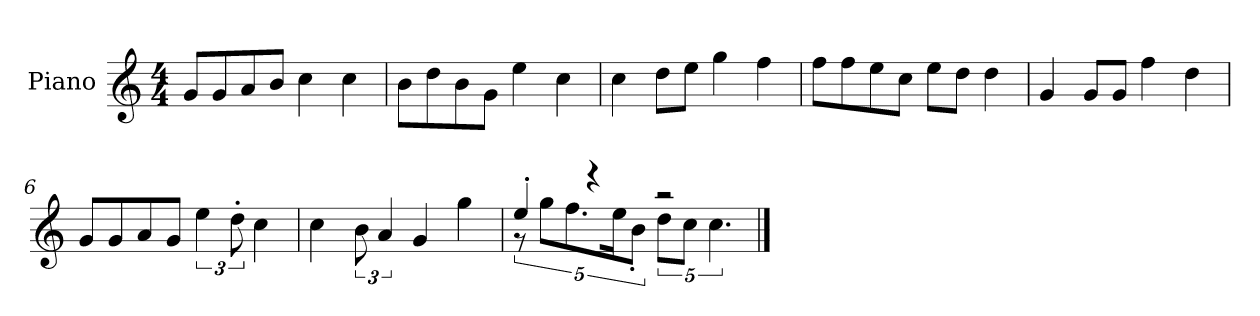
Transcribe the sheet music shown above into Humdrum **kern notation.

**kern
*part1
*staff1
*I"Piano
*I'P-no
*clefG2
*k[]
*M4/4
*MM90
=1
8g/L
8g/
8a/
8b/J
4cc\
4cc\
=2
8b\L
8dd\
8b\
8g\J
4ee\
4cc\
=3
4cc\
8dd\L
8ee\J
4gg\
4ff\
=4
8ff\L
8ff\
8ee\
8cc\J
8ee\L
8dd\J
4dd\
=5
4g/
8g/L
8g/J
4ff\
4dd\
=6
8g/L
8g/
8a/
8g/J
6ee\
12dd'\
4cc\
!!LO:LB:g=z
=7
4cc\
12b\
6a/
4g/
4gg\
=8
*^
4ee'/	10r
.	10gg\L
.	10.ff\
4r	.
.	20ee\K
.	10b'\J
2r	10dd\L
.	10cc\J
.	5.cc\
*v	*v
==
*-
